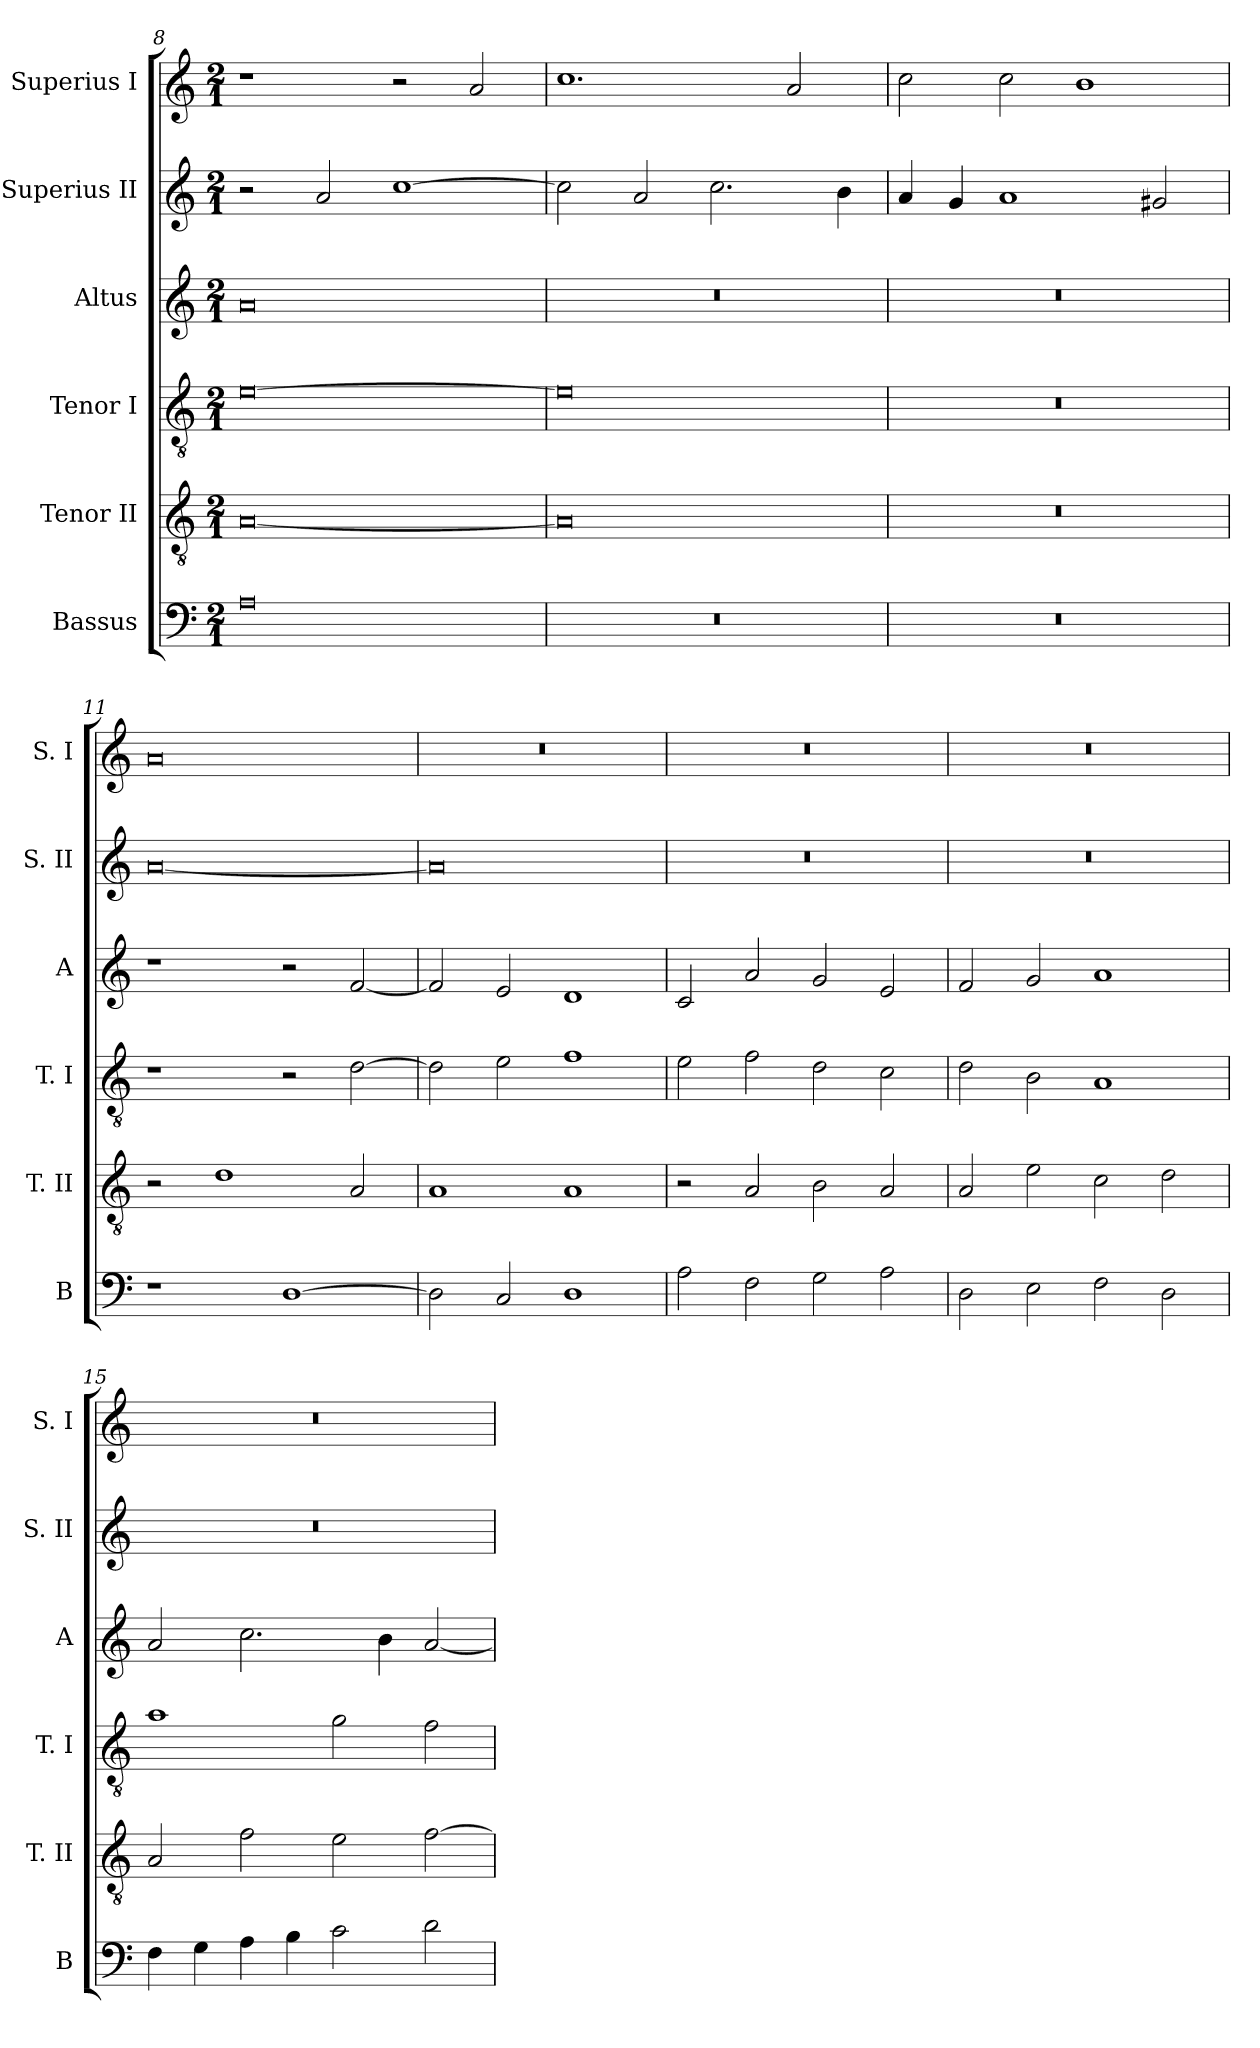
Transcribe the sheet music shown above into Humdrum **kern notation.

**kern	**kern	**kern	**kern	**kern	**kern
*part6	*part5	*part4	*part3	*part2	*part1
*staff6	*staff5	*staff4	*staff3	*staff2	*staff1
*I"Bassus	*I"Tenor II	*I"Tenor I	*I"Altus	*I"Superius II	*I"Superius I
*I'B	*I'T. II	*I'T. I	*I'A	*I'S. II	*I'S. I
*clefF4	*clefGv2	*clefGv2	*clefG2	*clefG2	*clefG2
*k[]	*k[]	*k[]	*k[]	*k[]	*k[]
*C:	*C:	*C:	*C:	*C:	*C:
*M2/1	*M2/1	*M2/1	*M2/1	*M2/1	*M2/1
=8	=8	=8	=8	=8	=8
0A	[0A	[0e	0a	2r	1r
.	.	.	.	2a	.
.	.	.	.	[1cc	2r
.	.	.	.	.	2a
=9	=9	=9	=9	=9	=9
0r	0A]	0e]	0r	2cc]	1.cc
.	.	.	.	2a	.
.	.	.	.	2.cc	.
.	.	.	.	.	2a
.	.	.	.	4b	.
=10	=10	=10	=10	=10	=10
0r	0r	0r	0r	4a	2cc
.	.	.	.	4g	.
.	.	.	.	1a	2cc
.	.	.	.	.	1b
.	.	.	.	2g#X	.
=11	=11	=11	=11	=11	=11
1r	2r	1r	1r	[0a	0a
.	1d	.	.	.	.
[1D	.	2r	2r	.	.
.	2A	[2d	[2f	.	.
=12	=12	=12	=12	=12	=12
2D]	1A	2d]	2f]	0a]	0r
2C	.	2e	2e	.	.
1D	1A	1f	1d	.	.
=13	=13	=13	=13	=13	=13
2A	2r	2e	2c	0r	0r
2F	2A	2f	2a	.	.
2G	2B	2d	2g	.	.
2A	2A	2c	2e	.	.
=14	=14	=14	=14	=14	=14
2D	2A	2d	2f	0r	0r
2E	2e	2B	2g	.	.
2F	2c	1A	1a	.	.
2D	2d	.	.	.	.
=15	=15	=15	=15	=15	=15
4F	2A	1a	2a	0r	0r
4G	.	.	.	.	.
4A	2f	.	2.cc	.	.
4B	.	.	.	.	.
2c	2e	2g	.	.	.
.	.	.	4b	.	.
2d	[2f	2f	[2a	.	.
=	=	=	=	=	=
*-	*-	*-	*-	*-	*-
